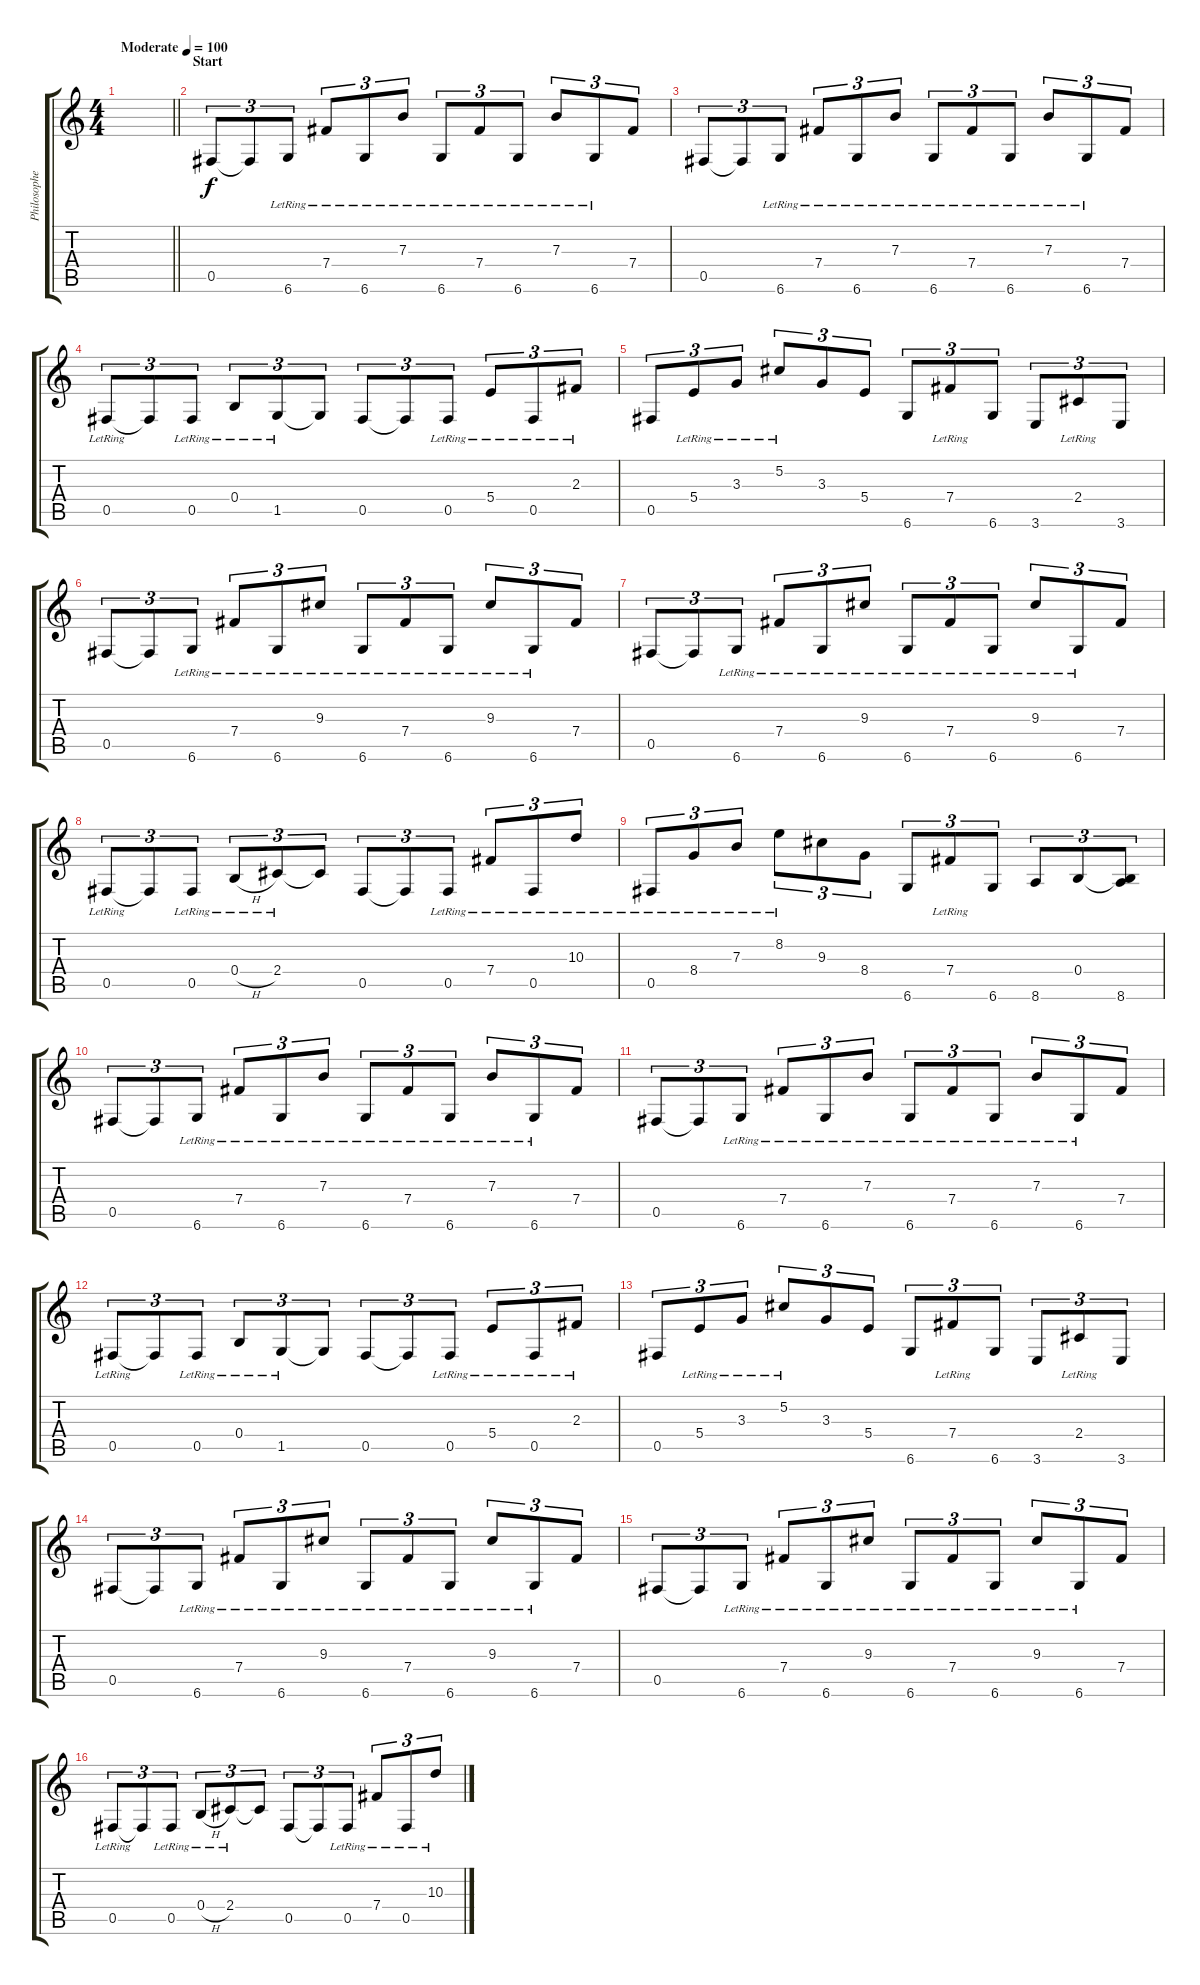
\track ("Philosopher" "Philosophe") {instrument distortionguitar}
\staff {score tabs}
\tuning (Db4 Ab3 E3 B2 Gb2 Db2) {hide}
\ts (4 4)
\tempo (100 "Moderate")
\clef g2
\barLineRight lightlight
\ks c
|
\section ("" "Start")
0.5.8{tu (3 2)} 0.5{t}.8{tu (3 2)} 6.6{lr}.8{tu (3 2)} 7.4{lr}.8{tu (3 2)} 6.6{lr}.8{tu (3 2)} 7.3{lr}.8{tu (3 2)} 6.6{lr}.8{tu (3 2)} 7.4{lr}.8{tu (3 2)} 6.6{lr}.8{tu (3 2)} 7.3{lr}.8{tu (3 2)} 6.6{lr}.8{tu (3 2)} 7.4.8{tu (3 2)} |
0.5.8{tu (3 2)} 0.5{t}.8{tu (3 2)} 6.6{lr}.8{tu (3 2)} 7.4{lr}.8{tu (3 2)} 6.6{lr}.8{tu (3 2)} 7.3{lr}.8{tu (3 2)} 6.6{lr}.8{tu (3 2)} 7.4{lr}.8{tu (3 2)} 6.6{lr}.8{tu (3 2)} 7.3{lr}.8{tu (3 2)} 6.6{lr}.8{tu (3 2)} 7.4.8{tu (3 2)} |
0.5{lr}.8{tu (3 2)} 0.5{t}.8{tu (3 2)} 0.5{lr}.8{tu (3 2)} 0.4{lr}.8{tu (3 2)} 1.5{lr}.8{tu (3 2)} 1.5{t}.8{tu (3 2)} 0.5.8{tu (3 2)} 0.5{t}.8{tu (3 2)} 0.5{lr}.8{tu (3 2)} 5.4{lr}.8{tu (3 2)} 0.5{lr}.8{tu (3 2)} 2.3{lr}.8{tu (3 2)} |
0.5.8{tu (3 2)} 5.4{lr}.8{tu (3 2)} 3.3{lr}.8{tu (3 2)} 5.2{lr}.8{tu (3 2)} 3.3.8{tu (3 2)} 5.4.8{tu (3 2)} 6.6.8{tu (3 2)} 7.4{lr}.8{tu (3 2)} 6.6.8{tu (3 2)} 3.6.8{tu (3 2)} 2.4{lr}.8{tu (3 2)} 3.6.8{tu (3 2)} |
0.5.8{tu (3 2)} 0.5{t}.8{tu (3 2)} 6.6{lr}.8{tu (3 2)} 7.4{lr}.8{tu (3 2)} 6.6{lr}.8{tu (3 2)} 9.3{lr}.8{tu (3 2)} 6.6{lr}.8{tu (3 2)} 7.4{lr}.8{tu (3 2)} 6.6{lr}.8{tu (3 2)} 9.3{lr}.8{tu (3 2)} 6.6{lr}.8{tu (3 2)} 7.4.8{tu (3 2)} |
0.5.8{tu (3 2)} 0.5{t}.8{tu (3 2)} 6.6{lr}.8{tu (3 2)} 7.4{lr}.8{tu (3 2)} 6.6{lr}.8{tu (3 2)} 9.3{lr}.8{tu (3 2)} 6.6{lr}.8{tu (3 2)} 7.4{lr}.8{tu (3 2)} 6.6{lr}.8{tu (3 2)} 9.3{lr}.8{tu (3 2)} 6.6{lr}.8{tu (3 2)} 7.4.8{tu (3 2)} |
0.5{lr}.8{tu (3 2)} 0.5{t}.8{tu (3 2)} 0.5{lr}.8{tu (3 2)} 0.4{h lr}.8{tu (3 2)} 2.4{lr}.8{tu (3 2)} 2.4{t}.8{tu (3 2)} 0.5.8{tu (3 2)} 0.5{t}.8{tu (3 2)} 0.5{lr}.8{tu (3 2)} 7.4{lr}.8{tu (3 2)} 0.5{lr}.8{tu (3 2)} 10.3{lr}.8{tu (3 2)} |
0.5{lr}.8{tu (3 2)} 8.4{lr}.8{tu (3 2)} 7.3{lr}.8{tu (3 2)} 8.2{lr}.8{tu (3 2)} 9.3.8{tu (3 2)} 8.4.8{tu (3 2)} 6.6.8{tu (3 2)} 7.4{lr}.8{tu (3 2)} 6.6.8{tu (3 2)} 8.6.8{tu (3 2)} 0.4.8{tu (3 2)} (0.4{t} 8.6).8{tu (3 2)} |
0.5.8{tu (3 2)} 0.5{t}.8{tu (3 2)} 6.6{lr}.8{tu (3 2)} 7.4{lr}.8{tu (3 2)} 6.6{lr}.8{tu (3 2)} 7.3{lr}.8{tu (3 2)} 6.6{lr}.8{tu (3 2)} 7.4{lr}.8{tu (3 2)} 6.6{lr}.8{tu (3 2)} 7.3{lr}.8{tu (3 2)} 6.6{lr}.8{tu (3 2)} 7.4.8{tu (3 2)} |
0.5.8{tu (3 2)} 0.5{t}.8{tu (3 2)} 6.6{lr}.8{tu (3 2)} 7.4{lr}.8{tu (3 2)} 6.6{lr}.8{tu (3 2)} 7.3{lr}.8{tu (3 2)} 6.6{lr}.8{tu (3 2)} 7.4{lr}.8{tu (3 2)} 6.6{lr}.8{tu (3 2)} 7.3{lr}.8{tu (3 2)} 6.6{lr}.8{tu (3 2)} 7.4.8{tu (3 2)} |
0.5{lr}.8{tu (3 2)} 0.5{t}.8{tu (3 2)} 0.5{lr}.8{tu (3 2)} 0.4{lr}.8{tu (3 2)} 1.5{lr}.8{tu (3 2)} 1.5{t}.8{tu (3 2)} 0.5.8{tu (3 2)} 0.5{t}.8{tu (3 2)} 0.5{lr}.8{tu (3 2)} 5.4{lr}.8{tu (3 2)} 0.5{lr}.8{tu (3 2)} 2.3{lr}.8{tu (3 2)} |
0.5.8{tu (3 2)} 5.4{lr}.8{tu (3 2)} 3.3{lr}.8{tu (3 2)} 5.2{lr}.8{tu (3 2)} 3.3.8{tu (3 2)} 5.4.8{tu (3 2)} 6.6.8{tu (3 2)} 7.4{lr}.8{tu (3 2)} 6.6.8{tu (3 2)} 3.6.8{tu (3 2)} 2.4{lr}.8{tu (3 2)} 3.6.8{tu (3 2)} |
0.5.8{tu (3 2)} 0.5{t}.8{tu (3 2)} 6.6{lr}.8{tu (3 2)} 7.4{lr}.8{tu (3 2)} 6.6{lr}.8{tu (3 2)} 9.3{lr}.8{tu (3 2)} 6.6{lr}.8{tu (3 2)} 7.4{lr}.8{tu (3 2)} 6.6{lr}.8{tu (3 2)} 9.3{lr}.8{tu (3 2)} 6.6{lr}.8{tu (3 2)} 7.4.8{tu (3 2)} |
0.5.8{tu (3 2)} 0.5{t}.8{tu (3 2)} 6.6{lr}.8{tu (3 2)} 7.4{lr}.8{tu (3 2)} 6.6{lr}.8{tu (3 2)} 9.3{lr}.8{tu (3 2)} 6.6{lr}.8{tu (3 2)} 7.4{lr}.8{tu (3 2)} 6.6{lr}.8{tu (3 2)} 9.3{lr}.8{tu (3 2)} 6.6{lr}.8{tu (3 2)} 7.4.8{tu (3 2)} |
0.5{lr}.8{tu (3 2)} 0.5{t}.8{tu (3 2)} 0.5{lr}.8{tu (3 2)} 0.4{h lr}.8{tu (3 2)} 2.4{lr}.8{tu (3 2)} 2.4{t}.8{tu (3 2)} 0.5.8{tu (3 2)} 0.5{t}.8{tu (3 2)} 0.5{lr}.8{tu (3 2)} 7.4{lr}.8{tu (3 2)} 0.5{lr}.8{tu (3 2)} 10.3{lr}.8{tu (3 2)}
